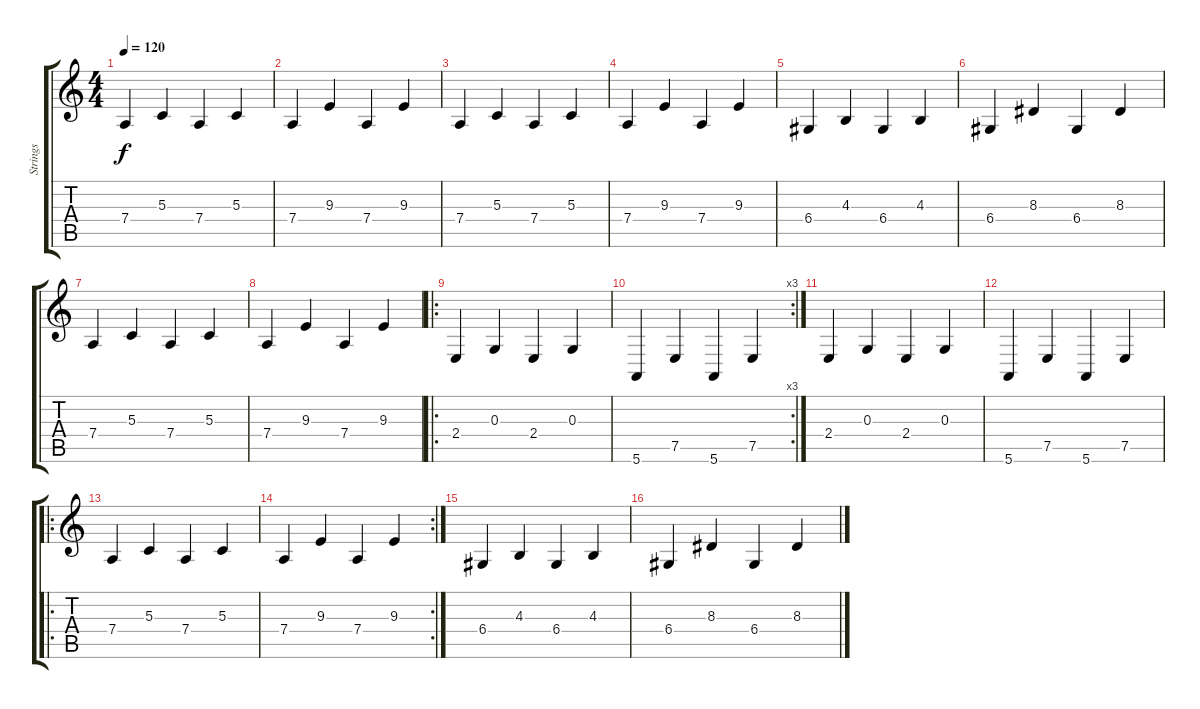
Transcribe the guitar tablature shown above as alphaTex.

\track ("Strings" "Strings") {instrument stringensemble2}
\staff {score tabs}
\tuning (E4 B3 G3 D3 A2 E2) {hide}
\ts (4 4)
\tempo 120
\clef g2
\ks c
7.4.4{dy f} 5.3.4 7.4.4 5.3.4 |
7.4.4 9.3.4 7.4.4 9.3.4 |
7.4.4 5.3.4 7.4.4 5.3.4 |
7.4.4 9.3.4 7.4.4 9.3.4 |
6.4.4 4.3.4 6.4.4 4.3.4 |
6.4.4 8.3.4 6.4.4 8.3.4 |
7.4.4 5.3.4 7.4.4 5.3.4 |
7.4.4 9.3.4 7.4.4 9.3.4 |
\ro
2.4.4 0.3.4 2.4.4 0.3.4 |
\rc 3
5.6.4 7.5.4 5.6.4 7.5.4 |
2.4.4 0.3.4 2.4.4 0.3.4 |
5.6.4 7.5.4 5.6.4 7.5.4 |
\ro
7.4.4 5.3.4 7.4.4 5.3.4 |
\rc 2
7.4.4 9.3.4 7.4.4 9.3.4 |
6.4.4 4.3.4 6.4.4 4.3.4 |
6.4.4 8.3.4 6.4.4 8.3.4
